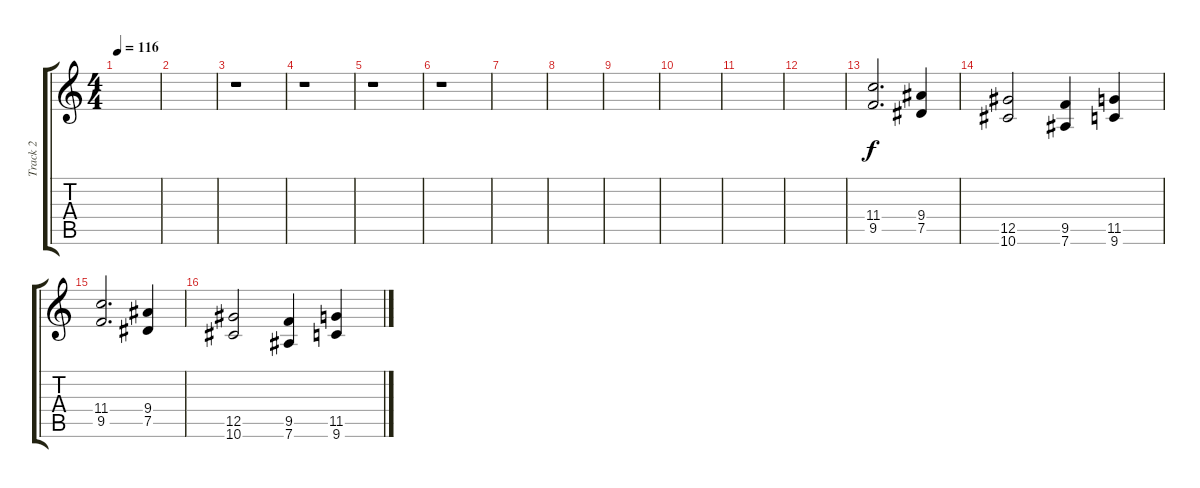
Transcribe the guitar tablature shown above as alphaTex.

\track ("Track 2" "Track 2") {instrument distortionguitar}
\staff {score tabs}
\tuning (Eb4 Bb3 Gb3 Db3 Ab2 Eb2) {hide}
\ts (4 4)
\tempo 116
\clef g2
\ks c
|
|
r.1 |
r.1 |
r.1 |
r.1 |
|
|
|
|
|
|
(11.4 9.5).2{d} (9.4 7.5).4 |
(12.5 10.6).2 (9.5 7.6).4 (11.5 9.6).4 |
(11.4 9.5).2{d} (9.4 7.5).4 |
(12.5 10.6).2 (9.5 7.6).4 (11.5 9.6).4
